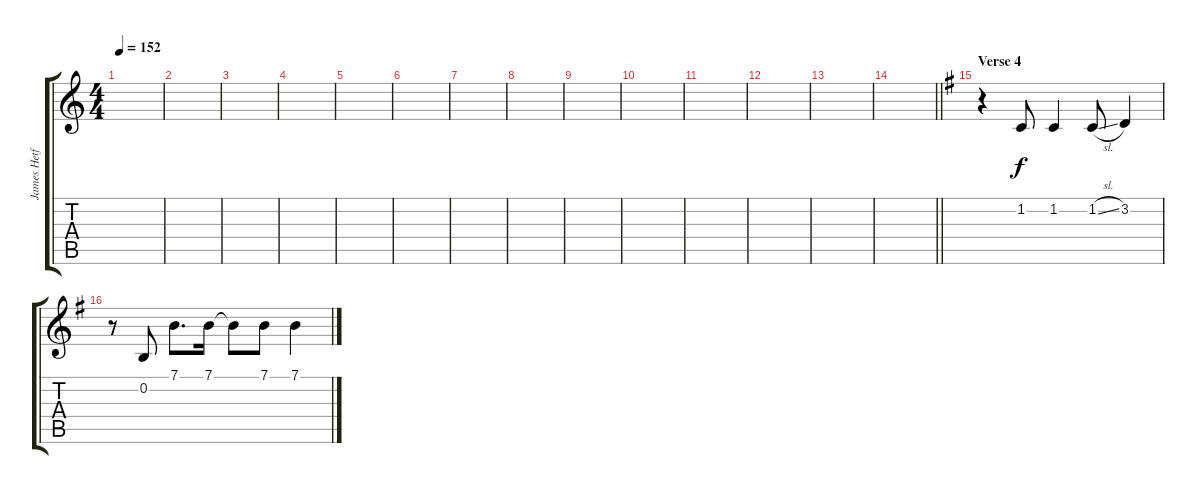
\track ("James Hetfield [V]" "James Hetf") {instrument violin}
\staff {score tabs}
\tuning (E4 B3 G3 D3 A2 E2) {hide}
\ts (4 4)
\tempo 152
\clef g2
\ks c
|
|
|
|
|
|
|
|
|
|
|
|
|
\barLineRight lightlight
|
\section ("" "Verse 4")
\ks g
r.4 1.2.8 1.2.4 1.2{sl}.8 3.2.4 |
r.8 0.2.8 7.1.8{d} 7.1.16 7.1{t}.8 7.1.8 7.1.4
